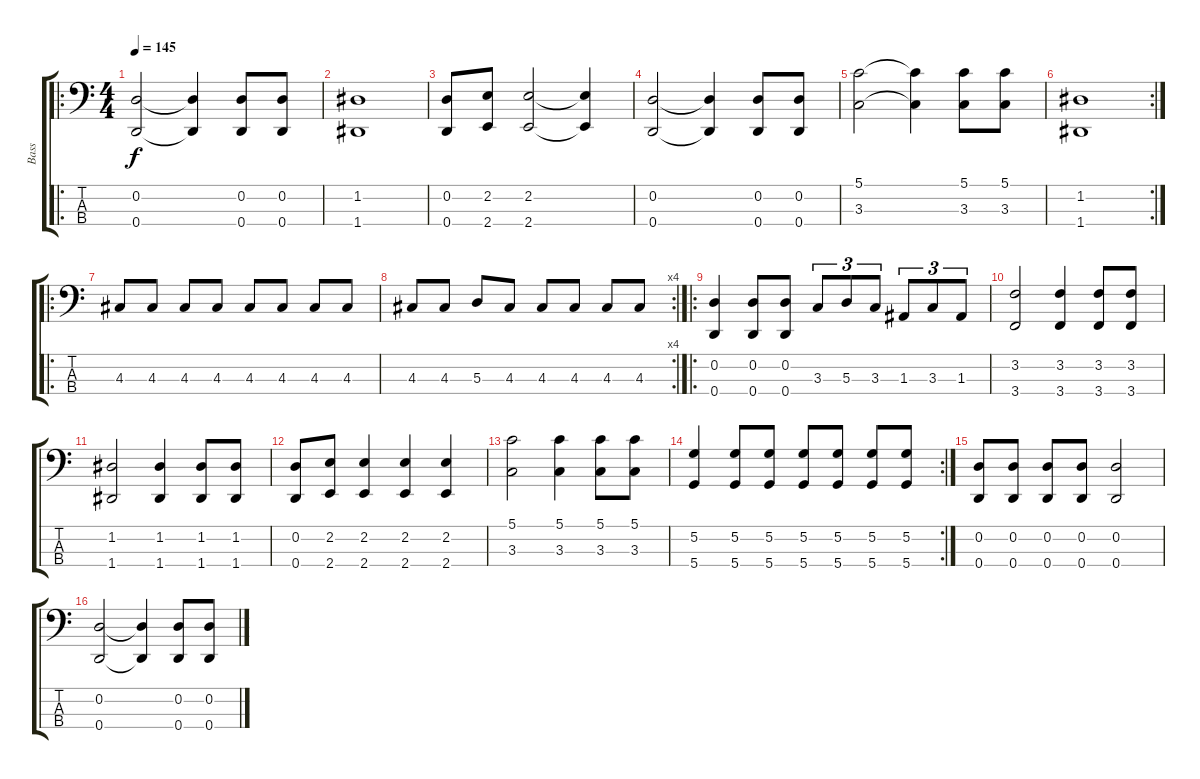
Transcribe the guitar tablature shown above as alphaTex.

\track ("Bass" "Bass") {instrument electricbasspick}
\staff {score tabs}
\tuning (G2 D2 A1 D1) {hide}
\ro
\ts (4 4)
\tempo 145
\clef f4
\ks c
(0.2 0.4).2{dy f instrument electricbasspick} (0.2{t} 0.4{t}).4 (0.2 0.4).8 (0.2 0.4).8 |
(1.2 1.4).1 |
(0.2 0.4).8 (2.2 2.4).8 (2.2 2.4).2 (2.2{t} 2.4{t}).4 |
(0.2 0.4).2 (0.2{t} 0.4{t}).4 (0.2 0.4).8 (0.2 0.4).8 |
(5.1 3.3).2 (5.1{t} 3.3{t}).4 (5.1 3.3).8 (5.1 3.3).8 |
\rc 2
(1.2 1.4).1 |
\ro
4.3.8 4.3.8 4.3.8 4.3.8 4.3.8 4.3.8 4.3.8 4.3.8 |
\rc 4
4.3.8 4.3.8 5.3.8 4.3.8 4.3.8 4.3.8 4.3.8 4.3.8 |
\ro
(0.2 0.4).4 (0.2 0.4).8 (0.2 0.4).8 3.3.8{tu (3 2)} 5.3.8{tu (3 2)} 3.3.8{tu (3 2)} 1.3.8{tu (3 2)} 3.3.8{tu (3 2)} 1.3.8{tu (3 2)} |
(3.2 3.4).2 (3.2 3.4).4 (3.2 3.4).8 (3.2 3.4).8 |
(1.2 1.4).2 (1.2 1.4).4 (1.2 1.4).8 (1.2 1.4).8 |
(0.2 0.4).8 (2.2 2.4).8 (2.2 2.4).4 (2.2 2.4).4 (2.2 2.4).4 |
(5.1 3.3).2 (5.1 3.3).4 (5.1 3.3).8 (5.1 3.3).8 |
\rc 2
(5.2 5.4).4 (5.2 5.4).8 (5.2 5.4).8 (5.2 5.4).8 (5.2 5.4).8 (5.2 5.4).8 (5.2 5.4).8 |
(0.2 0.4).8 (0.2 0.4).8 (0.2 0.4).8 (0.2 0.4).8 (0.2 0.4).2 |
(0.2 0.4).2 (0.2{t} 0.4{t}).4 (0.2 0.4).8 (0.2 0.4).8
